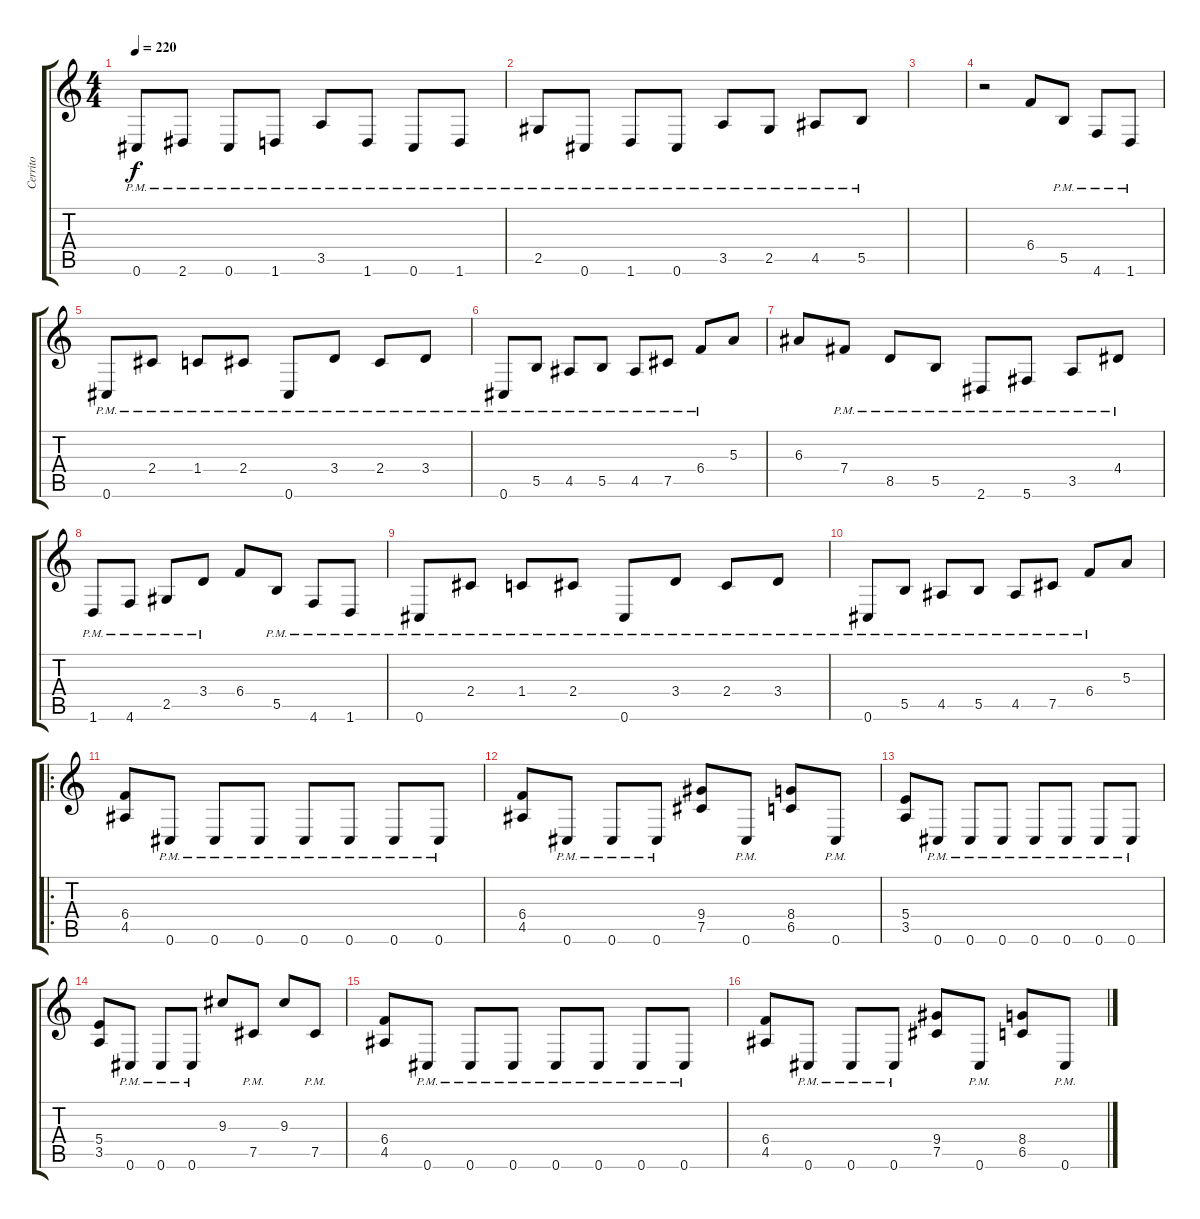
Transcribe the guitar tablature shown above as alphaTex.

\track ("Cerrito" "Cerrito") {instrument distortionguitar}
\staff {score tabs}
\tuning (Db4 Ab3 E3 B2 Gb2 Db2) {hide}
\ts (4 4)
\tempo 220
\clef g2
\ks c
0.6{pm}.8{dy f} 2.6{pm}.8 0.6{pm}.8 1.6{pm}.8 3.5{pm}.8 1.6{pm}.8 0.6{pm}.8 1.6{pm}.8 |
2.5{pm}.8 0.6{pm}.8 1.6{pm}.8 0.6{pm}.8 3.5{pm}.8 2.5{pm}.8 4.5{pm}.8 5.5{pm}.8 |
|
r.2 6.4.8 5.5{pm}.8 4.6{pm}.8 1.6{pm}.8 |
0.6{pm}.8 2.4{pm}.8 1.4{pm}.8 2.4{pm}.8 0.6{pm}.8 3.4{pm}.8 2.4{pm}.8 3.4{pm}.8 |
0.6{pm}.8 5.5{pm}.8 4.5{pm}.8 5.5{pm}.8 4.5{pm}.8 7.5{pm}.8 6.4{pm}.8 5.3.8 |
6.3.8 7.4{pm}.8 8.5{pm}.8 5.5{pm}.8 2.6{pm}.8 5.6{pm}.8 3.5{pm}.8 4.4{pm}.8 |
1.6{pm}.8 4.6{pm}.8 2.5{pm}.8 3.4{pm}.8 6.4.8 5.5{pm}.8 4.6{pm}.8 1.6{pm}.8 |
0.6{pm}.8 2.4{pm}.8 1.4{pm}.8 2.4{pm}.8 0.6{pm}.8 3.4{pm}.8 2.4{pm}.8 3.4{pm}.8 |
0.6{pm}.8 5.5{pm}.8 4.5{pm}.8 5.5{pm}.8 4.5{pm}.8 7.5{pm}.8 6.4{pm}.8 5.3.8 |
\ro
(6.4 4.5).8 0.6{pm}.8 0.6{pm}.8 0.6{pm}.8 0.6{pm}.8 0.6{pm}.8 0.6{pm}.8 0.6{pm}.8 |
(6.4 4.5).8 0.6{pm}.8 0.6{pm}.8 0.6{pm}.8 (9.4 7.5).8 0.6{pm}.8 (8.4 6.5).8 0.6{pm}.8 |
(5.4 3.5).8 0.6{pm}.8 0.6{pm}.8 0.6{pm}.8 0.6{pm}.8 0.6{pm}.8 0.6{pm}.8 0.6{pm}.8 |
(5.4 3.5).8 0.6{pm}.8 0.6{pm}.8 0.6{pm}.8 9.3.8 7.5{pm}.8 9.3.8 7.5{pm}.8 |
(6.4 4.5).8 0.6{pm}.8 0.6{pm}.8 0.6{pm}.8 0.6{pm}.8 0.6{pm}.8 0.6{pm}.8 0.6{pm}.8 |
(6.4 4.5).8 0.6{pm}.8 0.6{pm}.8 0.6{pm}.8 (9.4 7.5).8 0.6{pm}.8 (8.4 6.5).8 0.6{pm}.8
